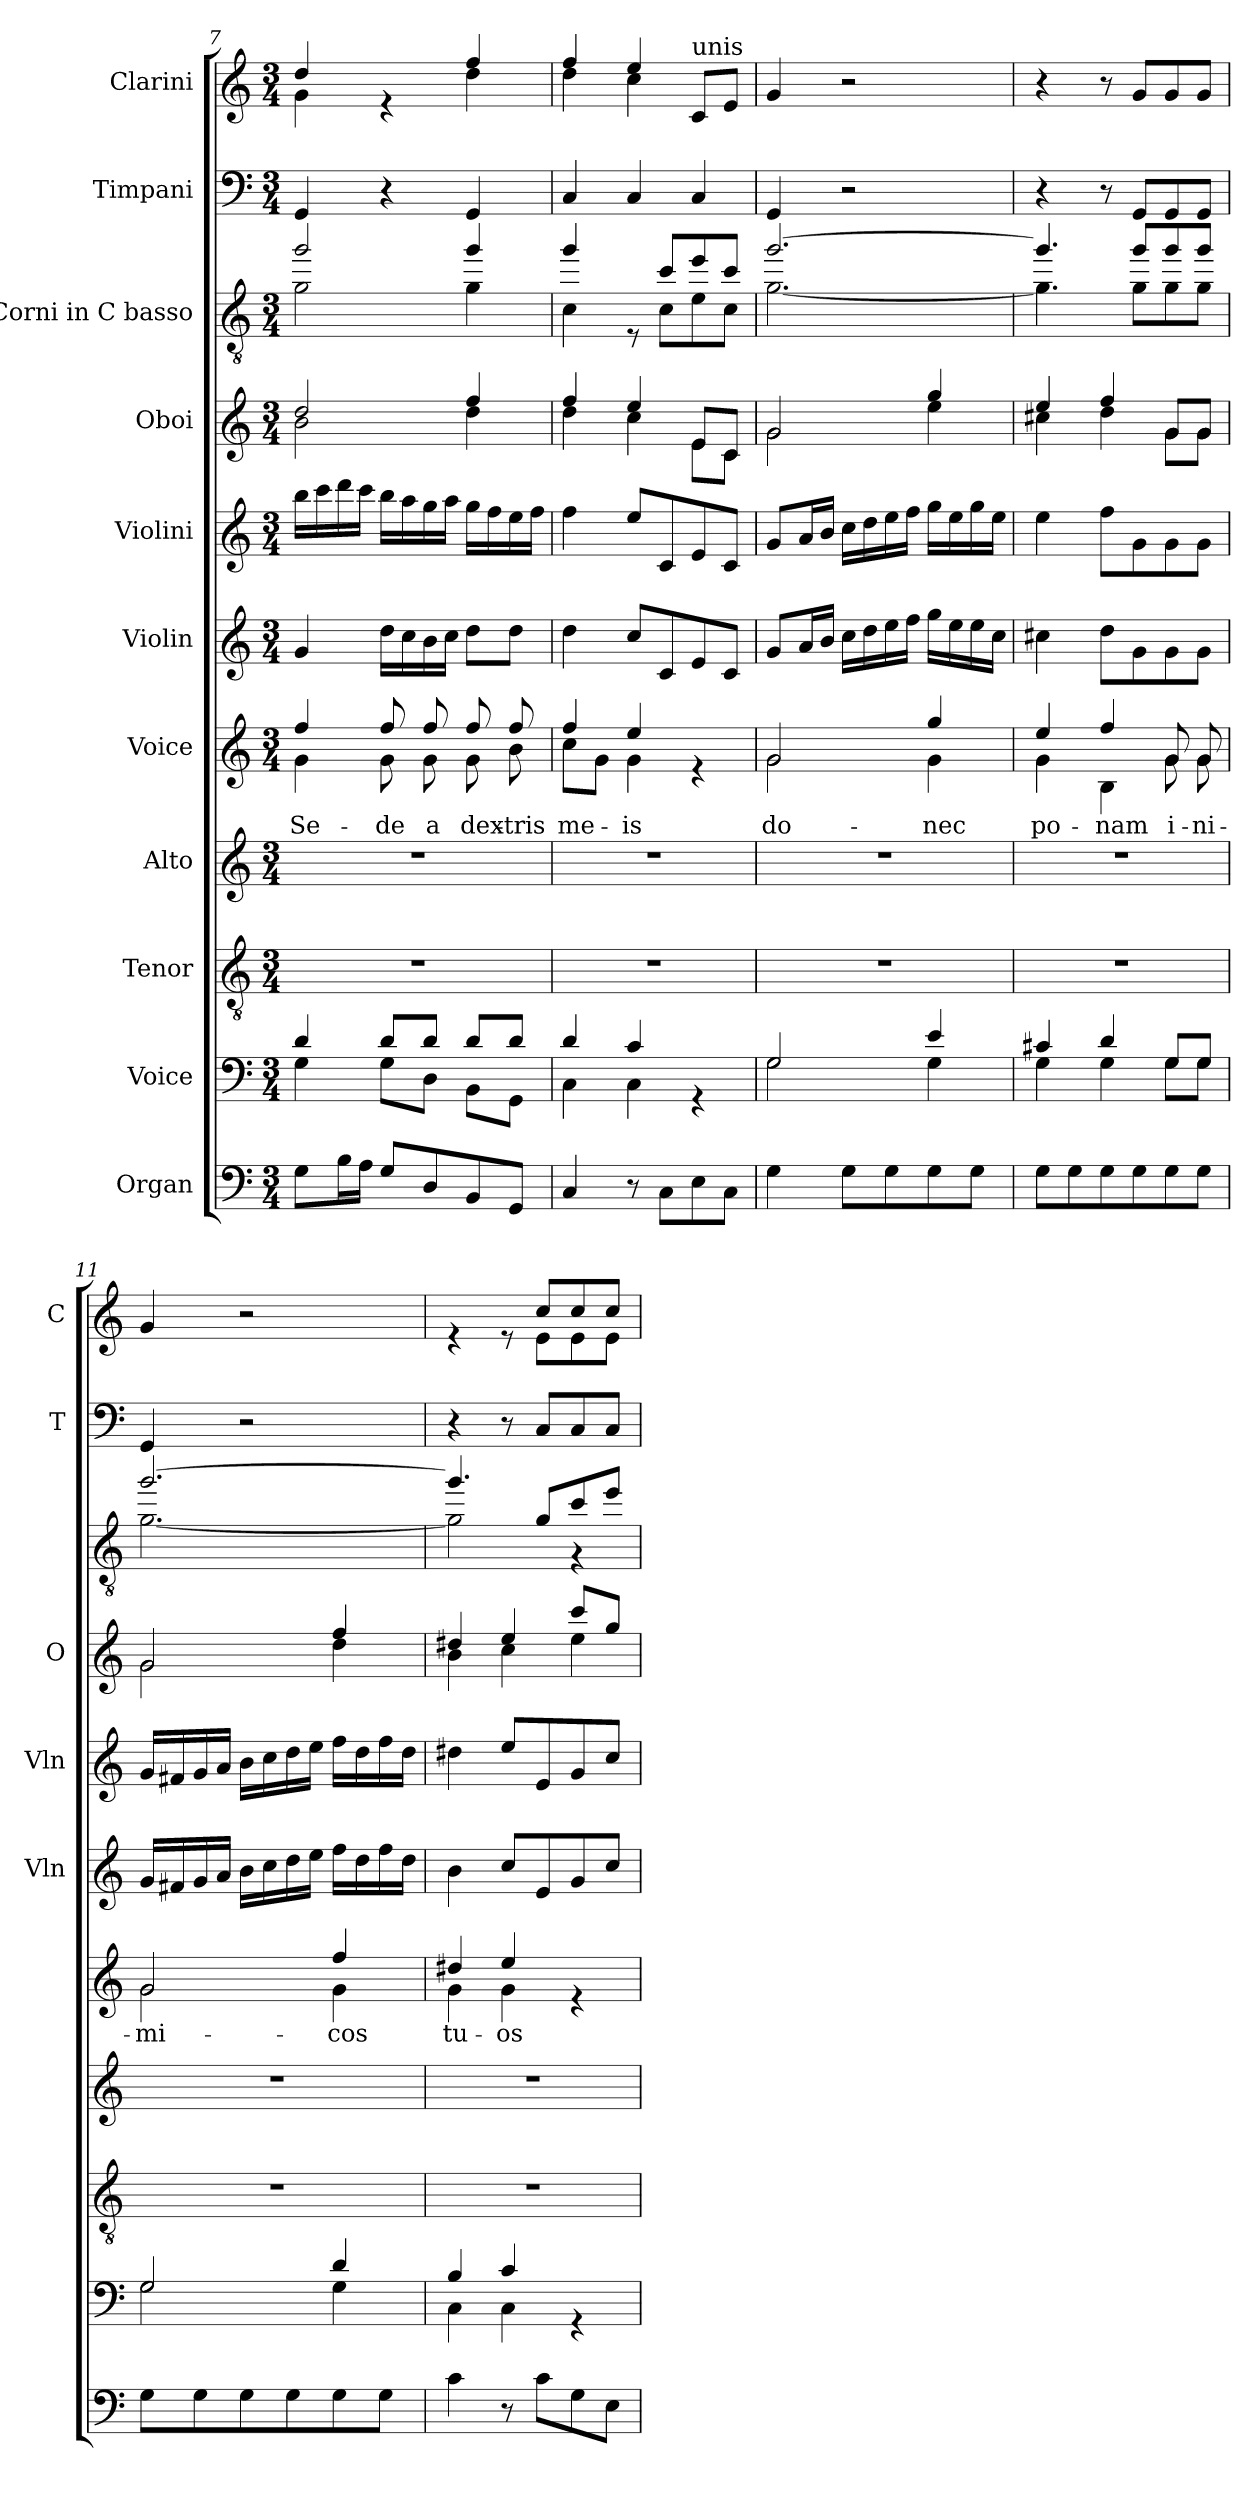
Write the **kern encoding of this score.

**kern	**kern	**kern	**kern	**kern	**text	**kern	**kern	**kern	**kern	**kern	**kern
*part11	*part10	*part9	*part8	*part7	*part7	*part6	*part5	*part4	*part3	*part2	*part1
*staff11	*staff10	*staff9	*staff8	*staff7	*staff7	*staff6	*staff5	*staff4	*staff3	*staff2	*staff1
*I"Organ	*I"Voice	*I"Tenor	*I"Alto	*I"Voice	*	*I"Violin	*I"Violini	*I"Oboi	*I"Corni in C basso	*I"Timpani	*I"Clarini
*	*	*	*	*	*	*I'Vln	*I'Vln	*I'O	*	*I'T	*I'C
*clefF4	*clefF4	*clefGv2	*clefG2	*clefG2	*	*clefG2	*clefG2	*clefG2	*clefGv2	*clefF4	*clefG2
*	*	*	*	*	*	*	*	*	*ITrd7c12	*	*
*k[]	*k[]	*k[]	*k[]	*k[]	*	*k[]	*k[]	*k[]	*k[]	*k[]	*k[]
*M3/4	*M3/4	*M3/4	*M3/4	*M3/4	*	*M3/4	*M3/4	*M3/4	*M3/4	*M3/4	*M3/4
=7	=7	=7	=7	=7	=7	=7	=7	=7	=7	=7	=7
*	*^	*	*	*	*	*	*	*	*	*	*
!	!	!	!	!	!	!LO:LY:b	!	!	!	!	!	!
*	*	*	*	*	*^	*	*	*	*^	*^	*	*^
8G\L	4d/	4G\	2.r	2.r	4ff/	4g\	Se-	4g/	16bb\LL	2dd/	2b\	2g/	2G\	4GG/	4dd/	4g\
.	.	.	.	.	.	.	.	.	16ccc\	.	.	.	.	.	.	.
16B\L	.	.	.	.	.	.	.	.	16ddd\	.	.	.	.	.	.	.
16A\JJ	.	.	.	.	.	.	.	.	16ccc\JJ	.	.	.	.	.	.	.
!	!	!	!	!	!	!	!LO:LY:b	!	!	!	!	!	!	!	!	!
8G/L	8d/L	8G\L	.	.	8ff/	8g\	-de	16dd\LL	16bb\LL	.	.	.	.	4r	4re	4ryy
.	.	.	.	.	.	.	.	16cc\	16aa\	.	.	.	.	.	.	.
!	!	!	!	!	!	!	!LO:LY:b	!	!	!	!	!	!	!	!	!
8D/	8d/J	8D\J	.	.	8ff/	8g\	a	16b\	16gg\	.	.	.	.	.	.	.
.	.	.	.	.	.	.	.	16cc\JJ	16aa\JJ	.	.	.	.	.	.	.
!	!	!	!	!	!	!	!LO:LY:b	!	!	!	!	!	!	!	!	!
8BB/	8d/L	8BB\L	.	.	8ff/	8g\	dex-	8dd\L	16gg\LL	4ff/	4dd\	4g/	4G\	4GG/	4ff/	4dd\
.	.	.	.	.	.	.	.	.	16ff\	.	.	.	.	.	.	.
!	!	!	!	!	!	!	!LO:LY:b	!	!	!	!	!	!	!	!	!
8GG/J	8d/J	8GG\J	.	.	8ff/	8b\	-tris	8dd\J	16ee\	.	.	.	.	.	.	.
.	.	.	.	.	.	.	.	.	16ff\JJ	.	.	.	.	.	.	.
=8	=8	=8	=8	=8	=8	=8	=8	=8	=8	=8	=8	=8	=8	=8	=8	=8
!	!	!	!	!	!	!	!LO:LY:b	!	!	!	!	!	!	!	!	!
4C/	4d/	4C\	2.r	2.r	4ff/	8cc\L	me-	4dd\	4ff\	4ff/	4dd\	4g/	4C\	4C/	4ff/	4dd\
.	.	.	.	.	.	8g\J	.	.	.	.	.	.	.	.	.	.
!	!	!	!	!	!	!	!LO:LY:b	!	!	!	!	!	!	!	!	!
8r	4c/	4C\	.	.	4ee/	4g\	-is	8cc/L	8ee/L	4ee/	4cc\	8rE	8ryy	4C/	4ee/	4cc\
8C\L	.	.	.	.	.	.	.	8c/	8c/	.	.	8c/L	8C\L	.	.	.
!	!	!	!	!	!	!	!	!	!	!	!	!	!	!	!LO:TX:a:t=unis	!
8E\	4rGG	4ryy	.	.	4re	4ryy	.	8e/	8e/	8e/L	8e\L	8e/	8E\	4C/	8c/L	4ryy
8C\J	.	.	.	.	.	.	.	8c/J	8c/J	8c/J	8c\J	8c/J	8C\J	.	8e/J	.
*	*	*	*	*	*	*	*	*	*	*	*	*	*	*	*v	*v
=9	=9	=9	=9	=9	=9	=9	=9	=9	=9	=9	=9	=9	=9	=9	=9
!	!	!	!	!	!	!	!LO:LY:b	!	!	!	!	!	!	!	!
4G\	2G/	2G\	2.r	2.r	2g/	2g\	do-	8g/L	8g/L	2g/	2g\	[2.g/	[2.G\	4GG/	4g/
.	.	.	.	.	.	.	.	16a/L	16a/L	.	.	.	.	.	.
.	.	.	.	.	.	.	.	16b/JJ	16b/JJ	.	.	.	.	.	.
8G\L	.	.	.	.	.	.	.	16cc\LL	16cc\LL	.	.	.	.	2r	2r
.	.	.	.	.	.	.	.	16dd\	16dd\	.	.	.	.	.	.
8G\	.	.	.	.	.	.	.	16ee\	16ee\	.	.	.	.	.	.
.	.	.	.	.	.	.	.	16ff\JJ	16ff\JJ	.	.	.	.	.	.
!	!	!	!	!	!	!	!LO:LY:b	!	!	!	!	!	!	!	!
8G\	4e/	4G\	.	.	4gg/	4g\	-nec	16gg\LL	16gg\LL	4gg/	4ee\	.	.	.	.
.	.	.	.	.	.	.	.	16ee\	16ee\	.	.	.	.	.	.
8G\J	.	.	.	.	.	.	.	16ee\	16gg\	.	.	.	.	.	.
.	.	.	.	.	.	.	.	16cc\JJ	16ee\JJ	.	.	.	.	.	.
=10	=10	=10	=10	=10	=10	=10	=10	=10	=10	=10	=10	=10	=10	=10	=10
!	!	!	!	!	!	!	!LO:LY:b	!	!	!	!	!	!	!	!
8G\L	4c#X/	4G\	2.r	2.r	4ee/	4g\	po-	4cc#X\	4ee\	4ee/	4cc#X\	4.g/]	4.G\]	4r	4r
8G\	.	.	.	.	.	.	.	.	.	.	.	.	.	.	.
!	!	!	!	!	!	!	!LO:LY:b	!	!	!	!	!	!	!	!
8G\	4d/	4G\	.	.	4ff/	4B\	-nam	8dd\L	8ff\L	4ff/	4dd\	.	.	8r	8r
8G\	.	.	.	.	.	.	.	8g\	8g\	.	.	8g/L	8G\L	8GG/L	8g/L
!	!	!	!	!	!	!	!LO:LY:b	!	!	!	!	!	!	!	!
8G\	8G/L	8G\L	.	.	8g/	8g\	i-	8g\	8g\	8g/L	8g\L	8g/	8G\	8GG/	8g/
!	!	!	!	!	!	!	!LO:LY:b	!	!	!	!	!	!	!	!
8G\J	8G/J	8G\J	.	.	8g/	8g\	-ni-	8g\J	8g\J	8g/J	8g\J	8g/J	8G\J	8GG/J	8g/J
!!LO:PB:g=z
=11	=11	=11	=11	=11	=11	=11	=11	=11	=11	=11	=11	=11	=11	=11	=11
!	!	!	!	!	!	!	!LO:LY:b	!	!	!	!	!	!	!	!
8G\L	2G/	2G\	2.r	2.r	2g/	2g\	-mi-	16g/LL	16g/LL	2g/	2g\	[2.g/	[2.G\	4GG/	4g/
.	.	.	.	.	.	.	.	16f#X/	16f#X/	.	.	.	.	.	.
8G\	.	.	.	.	.	.	.	16g/	16g/	.	.	.	.	.	.
.	.	.	.	.	.	.	.	16a/JJ	16a/JJ	.	.	.	.	.	.
8G\	.	.	.	.	.	.	.	16b\LL	16b\LL	.	.	.	.	2r	2r
.	.	.	.	.	.	.	.	16cc\	16cc\	.	.	.	.	.	.
8G\	.	.	.	.	.	.	.	16dd\	16dd\	.	.	.	.	.	.
.	.	.	.	.	.	.	.	16ee\JJ	16ee\JJ	.	.	.	.	.	.
!	!	!	!	!	!	!	!LO:LY:b	!	!	!	!	!	!	!	!
8G\	4d/	4G\	.	.	4ff/	4g\	-cos	16ff\LL	16ff\LL	4ff/	4dd\	.	.	.	.
.	.	.	.	.	.	.	.	16dd\	16dd\	.	.	.	.	.	.
8G\J	.	.	.	.	.	.	.	16ff\	16ff\	.	.	.	.	.	.
.	.	.	.	.	.	.	.	16dd\JJ	16dd\JJ	.	.	.	.	.	.
=12	=12	=12	=12	=12	=12	=12	=12	=12	=12	=12	=12	=12	=12	=12	=12
!	!	!	!	!	!	!	!LO:LY:b	!	!	!	!	!	!	!	!
*	*	*	*	*	*	*	*	*	*	*	*	*	*	*	*^
4c\	4B/	4C\	2.r	2.r	4dd#X/	4g\	tu-	4b\	4dd#X\	4dd#X/	4b\	4.g/]	2G\]	4r	4re	4.ryy
!	!	!	!	!	!	!	!LO:LY:b	!	!	!	!	!	!	!	!	!
8r	4c/	4C\	.	.	4ee/	4g\	-os	8cc/L	8ee/L	4ee/	4cc\	.	.	8r	8re	.
8c\L	.	.	.	.	.	.	.	8e/	8e/	.	.	8G/L	.	8C/L	8cc/L	8e\L
8G\	4rGG	4ryy	.	.	4re	4ryy	.	8g/	8g/	8ccc/L	4ee\	8c/	4r	8C/	8cc/	8e\
8E\J	.	.	.	.	.	.	.	8cc/J	8cc/J	8gg/J	.	8e/J	.	8C/J	8cc/J	8e\J
*	*	*	*	*	*	*	*	*	*	*v	*v	*	*	*	*v	*v
*	*v	*v	*	*	*v	*v	*	*	*	*	*v	*v	*	*
=	=	=	=	=	=	=	=	=	=	=	=
*-	*-	*-	*-	*-	*-	*-	*-	*-	*-	*-	*-
